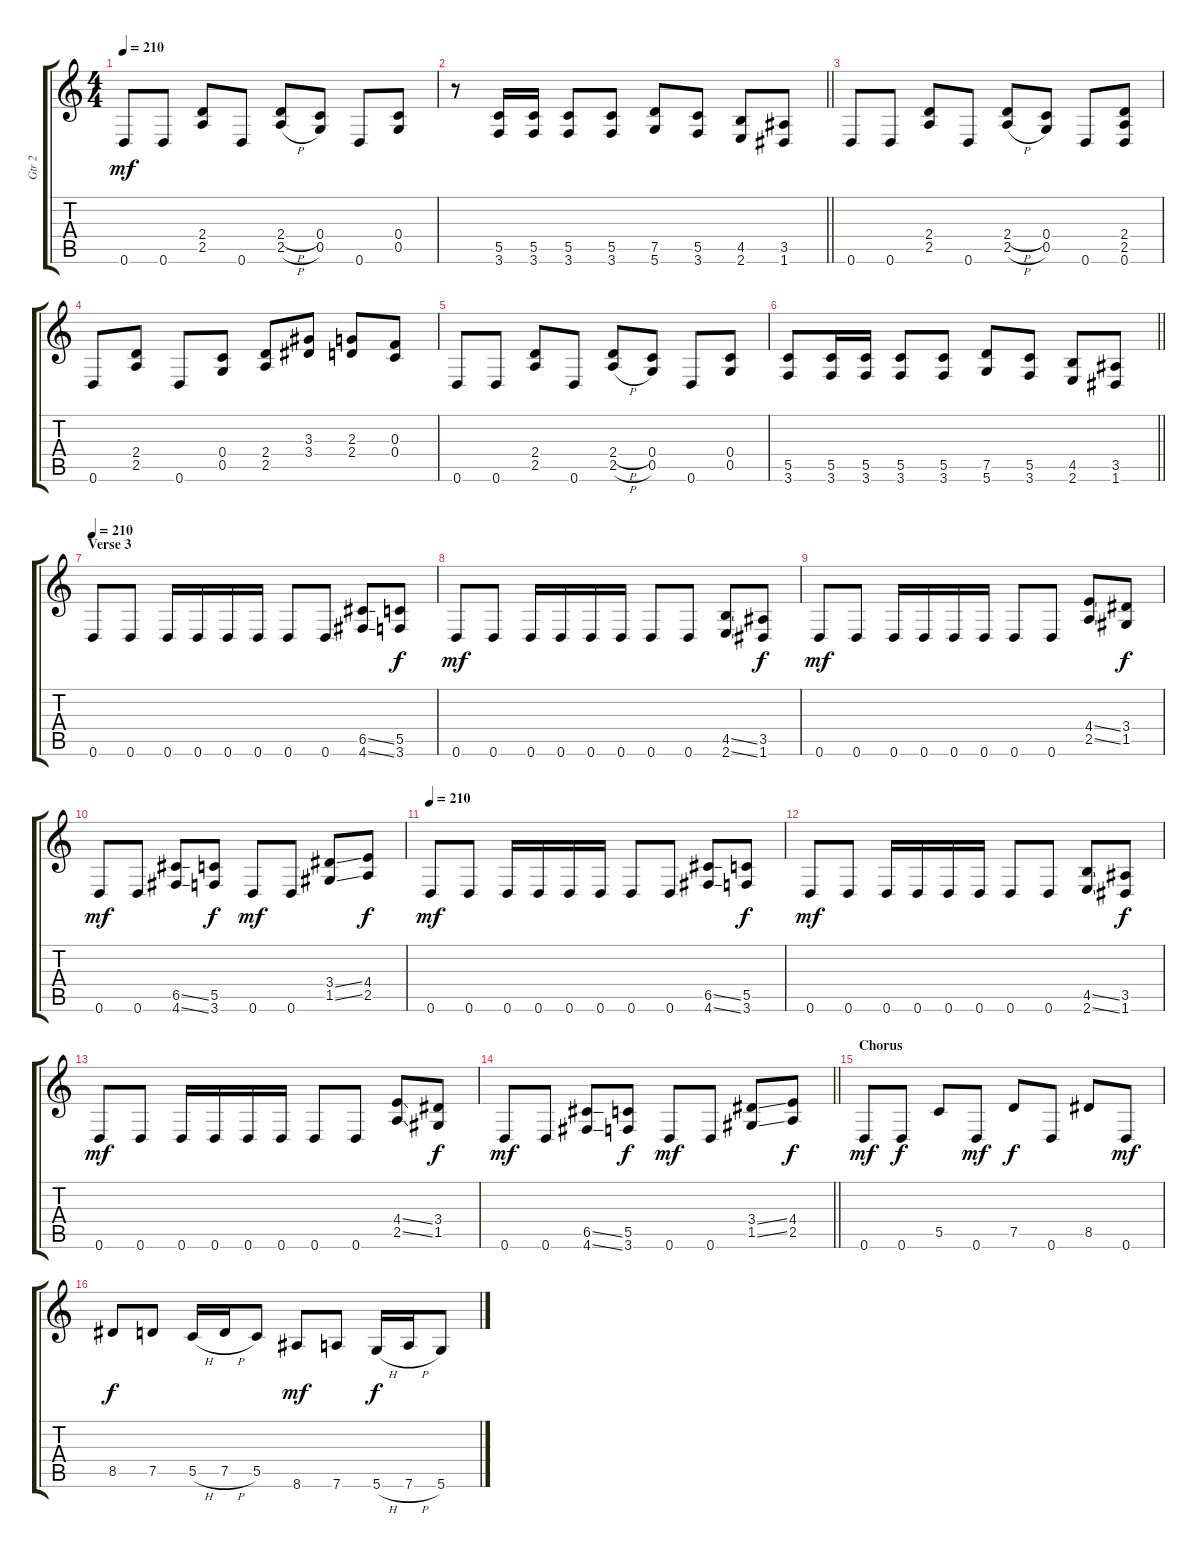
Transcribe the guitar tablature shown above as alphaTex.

\track ("Gtr 2" "Gtr 2") {instrument distortionguitar}
\staff {score tabs}
\tuning (D4 A3 F3 C3 G2 D2) {hide}
\ts (4 4)
\tempo 210
\clef g2
\ks c
0.6.8{dy mf} 0.6.8 (2.4 2.5).8 0.6.8 (2.4{h} 2.5{h}).8 (0.4 0.5).8 0.6.8 (0.4 0.5).8 |
\barLineRight lightlight
r.8 (5.5 3.6).16 (5.5 3.6).16 (5.5 3.6).8 (5.5 3.6).8 (7.5 5.6).8 (5.5 3.6).8 (4.5 2.6).8 (3.5 1.6).8 |
0.6.8 0.6.8 (2.4 2.5).8 0.6.8 (2.4{h} 2.5{h}).8 (0.4 0.5).8 0.6.8 (2.4 2.5 0.6).8 |
0.6.8 (2.4 2.5).8 0.6.8 (0.4 0.5).8 (2.4 2.5).8 (3.3 3.4).8 (2.3 2.4).8 (0.3 0.4).8 |
0.6.8 0.6.8 (2.4 2.5).8 0.6.8 (2.4{h} 2.5{h}).8 (0.4 0.5).8 0.6.8 (0.4 0.5).8 |
\barLineRight lightlight
(5.5 3.6).8 (5.5 3.6).16 (5.5 3.6).16 (5.5 3.6).8 (5.5 3.6).8 (7.5 5.6).8 (5.5 3.6).8 (4.5 2.6).8 (3.5 1.6).8 |
\section ("" "Verse 3")
\tempo 210
0.6.8 0.6.8 0.6.16 0.6.16 0.6.16 0.6.16 0.6.8 0.6.8 (6.5{ss} 4.6{ss}).8 (5.5 3.6).8{dy f} |
0.6.8{dy mf} 0.6.8 0.6.16 0.6.16 0.6.16 0.6.16 0.6.8 0.6.8 (4.5{ss} 2.6{ss}).8 (3.5 1.6).8{dy f} |
0.6.8{dy mf} 0.6.8 0.6.16 0.6.16 0.6.16 0.6.16 0.6.8 0.6.8 (4.4{ss} 2.5{ss}).8 (3.4 1.5).8{dy f} |
0.6.8{dy mf} 0.6.8 (6.5{ss} 4.6{ss}).8 (5.5 3.6).8{dy f} 0.6.8{dy mf} 0.6.8 (3.4{ss} 1.5{ss}).8 (4.4 2.5).8{dy f} |
\tempo 210
0.6.8{dy mf} 0.6.8 0.6.16 0.6.16 0.6.16 0.6.16 0.6.8 0.6.8 (6.5{ss} 4.6{ss}).8 (5.5 3.6).8{dy f} |
0.6.8{dy mf} 0.6.8 0.6.16 0.6.16 0.6.16 0.6.16 0.6.8 0.6.8 (4.5{ss} 2.6{ss}).8 (3.5 1.6).8{dy f} |
0.6.8{dy mf} 0.6.8 0.6.16 0.6.16 0.6.16 0.6.16 0.6.8 0.6.8 (4.4{ss} 2.5{ss}).8 (3.4 1.5).8{dy f} |
\barLineRight lightlight
0.6.8{dy mf} 0.6.8 (6.5{ss} 4.6{ss}).8 (5.5 3.6).8{dy f} 0.6.8{dy mf} 0.6.8 (3.4{ss} 1.5{ss}).8 (4.4 2.5).8{dy f} |
\section ("" "Chorus")
0.6.8{dy mf} 0.6.8{dy f} 5.5.8 0.6.8{dy mf} 7.5.8{dy f} 0.6.8 8.5.8 0.6.8{dy mf} |
8.5.8{dy f} 7.5.8 5.5{h}.16 7.5{h}.16 5.5.8 8.6.8{dy mf} 7.6.8 5.6{h}.16{dy f} 7.6{h}.16 5.6.8
